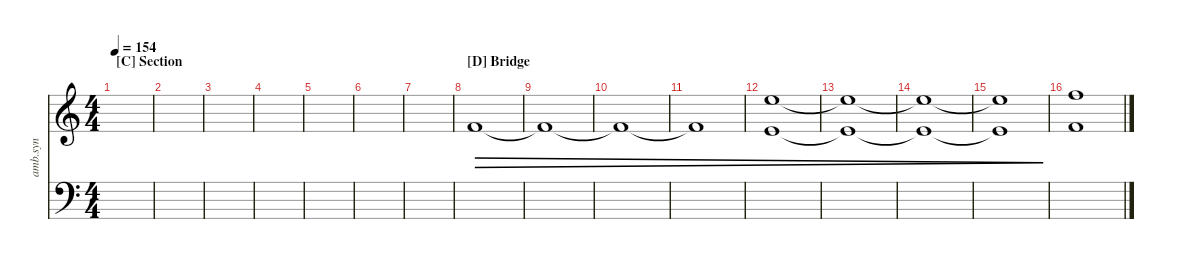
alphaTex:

\defaultSystemsLayout 4
\hideDynamics
\bracketExtendMode nobrackets
\otherSystemsTrackNameOrientation horizontal
\track ("Ambient Synthesizer" "amb.syn") {instrument lead7fifths}
\staff {score}
\tuning (E4 B3 G3 D3 A2 E2)
\ts (4 4)
\section ("C" "Section")
\tempo 154
\clef g2
\ks c
|
|
|
|
|
|
|
\section ("D" "Bridge")
1.1.1{dec beam Up} |
1.1{t}.1{dec beam Up} |
1.1{t}.1{dec beam Up} |
1.1{t}.1{dec beam Up} |
(9.3 12.1).1{dec beam Up} |
(9.3{t} 12.1{t}).1{dec beam Up} |
(9.3{t} 12.1{t}).1{dec beam Up} |
(9.3{t} 12.1{t}).1{dec beam Up} |
(13.1 1.1).1{beam Down}
\staff {score}
\tuning (G2 D2 A1 E1 B0)
\clef f4
\ottava regular
\simile none
\ks c
|
|
|
|
|
|
|
|
|
|
|
|
|
|
|
